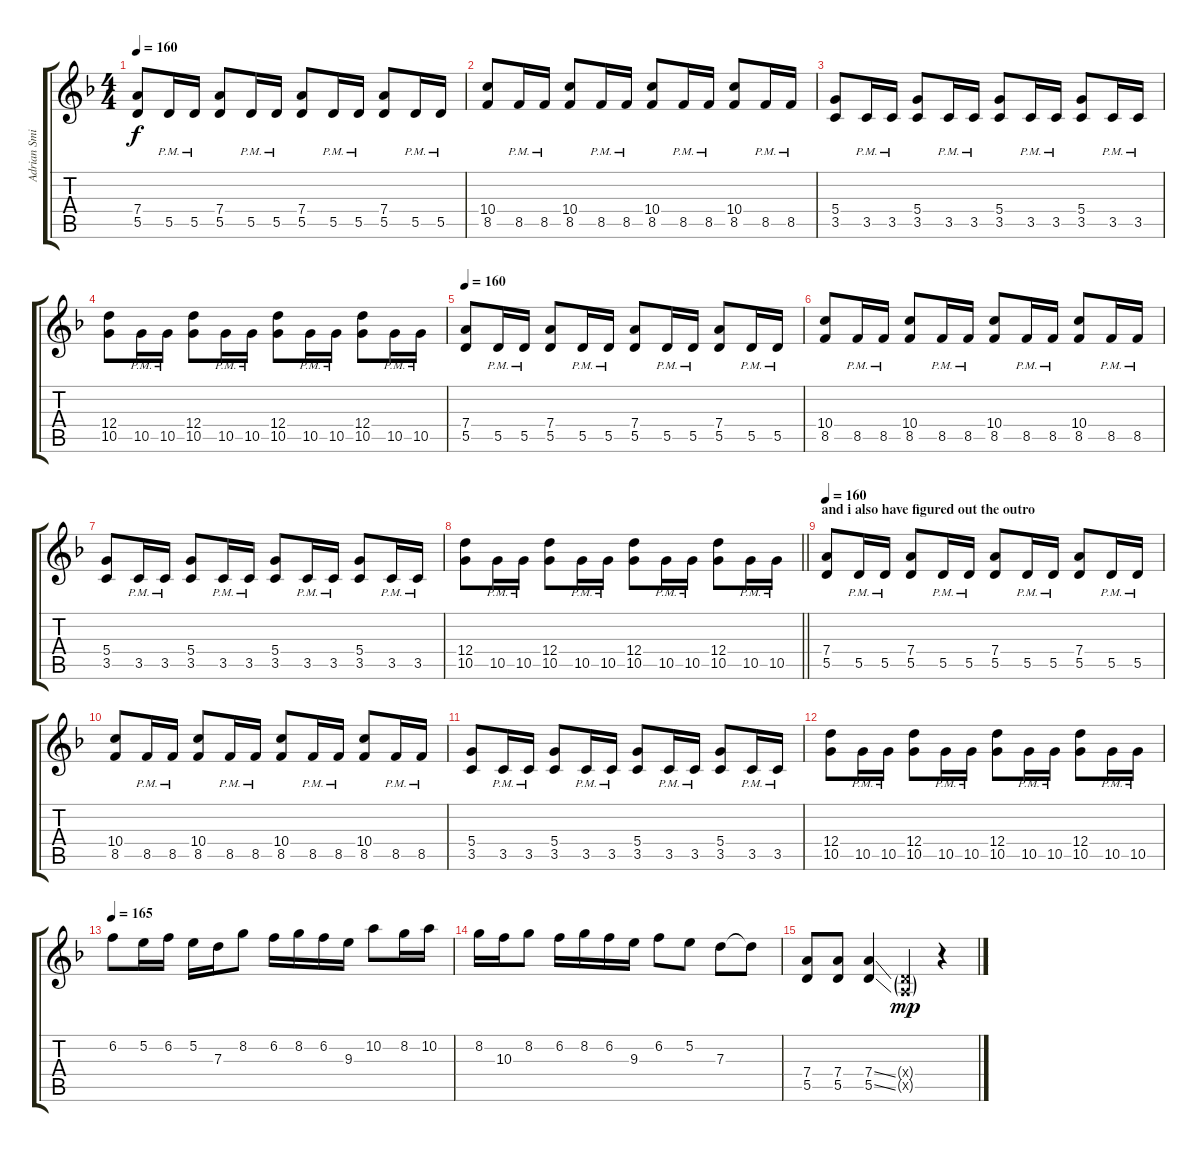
\track ("Adrian Smith" "Adrian Smi") {instrument acousticguitarsteel}
\staff {score tabs}
\tuning (E4 B3 G3 D3 A2 E2) {hide}
\ts (4 4)
\tempo 160
\clef g2
\ks f
(7.4 5.5).8{dy f} 5.5{pm}.16 5.5{pm}.16 (7.4 5.5).8 5.5{pm}.16 5.5{pm}.16 (7.4 5.5).8 5.5{pm}.16 5.5{pm}.16 (7.4 5.5).8 5.5{pm}.16 5.5{pm}.16 |
(10.4 8.5).8 8.5{pm}.16 8.5{pm}.16 (10.4 8.5).8 8.5{pm}.16 8.5{pm}.16 (10.4 8.5).8 8.5{pm}.16 8.5{pm}.16 (10.4 8.5).8 8.5{pm}.16 8.5{pm}.16 |
(5.4 3.5).8 3.5{pm}.16 3.5{pm}.16 (5.4 3.5).8 3.5{pm}.16 3.5{pm}.16 (5.4 3.5).8 3.5{pm}.16 3.5{pm}.16 (5.4 3.5).8 3.5{pm}.16 3.5{pm}.16 |
(12.4 10.5).8 10.5{pm}.16 10.5{pm}.16 (12.4 10.5).8 10.5{pm}.16 10.5{pm}.16 (12.4 10.5).8 10.5{pm}.16 10.5{pm}.16 (12.4 10.5).8 10.5{pm}.16 10.5{pm}.16 |
\tempo 160
(7.4 5.5).8 5.5{pm}.16 5.5{pm}.16 (7.4 5.5).8 5.5{pm}.16 5.5{pm}.16 (7.4 5.5).8 5.5{pm}.16 5.5{pm}.16 (7.4 5.5).8 5.5{pm}.16 5.5{pm}.16 |
(10.4 8.5).8 8.5{pm}.16 8.5{pm}.16 (10.4 8.5).8 8.5{pm}.16 8.5{pm}.16 (10.4 8.5).8 8.5{pm}.16 8.5{pm}.16 (10.4 8.5).8 8.5{pm}.16 8.5{pm}.16 |
(5.4 3.5).8 3.5{pm}.16 3.5{pm}.16 (5.4 3.5).8 3.5{pm}.16 3.5{pm}.16 (5.4 3.5).8 3.5{pm}.16 3.5{pm}.16 (5.4 3.5).8 3.5{pm}.16 3.5{pm}.16 |
\barLineRight lightlight
(12.4 10.5).8 10.5{pm}.16 10.5{pm}.16 (12.4 10.5).8 10.5{pm}.16 10.5{pm}.16 (12.4 10.5).8 10.5{pm}.16 10.5{pm}.16 (12.4 10.5).8 10.5{pm}.16 10.5{pm}.16 |
\section ("" "and i also have figured out the outro")
\tempo 160
(7.4 5.5).8 5.5{pm}.16 5.5{pm}.16 (7.4 5.5).8 5.5{pm}.16 5.5{pm}.16 (7.4 5.5).8 5.5{pm}.16 5.5{pm}.16 (7.4 5.5).8 5.5{pm}.16 5.5{pm}.16 |
(10.4 8.5).8 8.5{pm}.16 8.5{pm}.16 (10.4 8.5).8 8.5{pm}.16 8.5{pm}.16 (10.4 8.5).8 8.5{pm}.16 8.5{pm}.16 (10.4 8.5).8 8.5{pm}.16 8.5{pm}.16 |
(5.4 3.5).8 3.5{pm}.16 3.5{pm}.16 (5.4 3.5).8 3.5{pm}.16 3.5{pm}.16 (5.4 3.5).8 3.5{pm}.16 3.5{pm}.16 (5.4 3.5).8 3.5{pm}.16 3.5{pm}.16 |
(12.4 10.5).8 10.5{pm}.16 10.5{pm}.16 (12.4 10.5).8 10.5{pm}.16 10.5{pm}.16 (12.4 10.5).8 10.5{pm}.16 10.5{pm}.16 (12.4 10.5).8 10.5{pm}.16 10.5{pm}.16 |
\tempo 165
6.2.8 5.2.16 6.2.16 5.2.16 7.3.16 8.2.8 6.2.16 8.2.16 6.2.16 9.3.16 10.2.8 8.2.16 10.2.16 |
8.2.16 10.3.16 8.2.8 6.2.16 8.2.16 6.2.16 9.3.16 6.2.8 5.2.8 7.3.8 7.3{t}.8 |
(7.4 5.5).8 (7.4 5.5).8 (7.4{ss} 5.5{ss}).4 (0.4{g x} 0.5{g x}).4{dy mp} r.4
